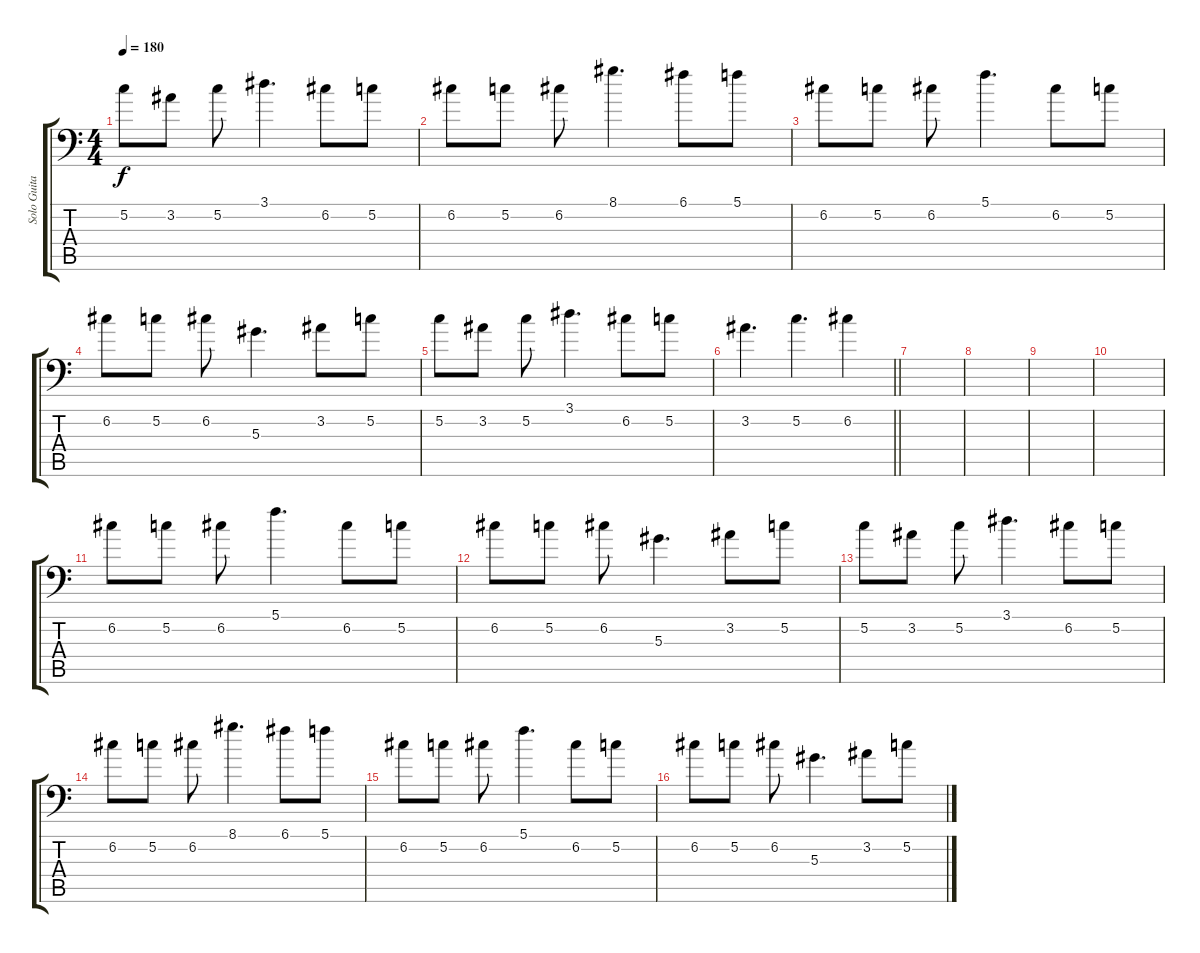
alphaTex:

\track ("Solo Guitar" "Solo Guita") {instrument distortionguitar}
\staff {score tabs}
\tuning (C4 G3 Eb3 Bb2 F2 Bb1) {hide}
\ts (4 4)
\tempo 180
\clef f4
\ks c
5.2.8{dy f} 3.2.8 5.2.8 3.1.4{d} 6.2.8 5.2.8 |
6.2.8 5.2.8 6.2.8 8.1.4{d} 6.1.8 5.1.8 |
6.2.8 5.2.8 6.2.8 5.1.4{d} 6.2.8 5.2.8 |
6.2.8 5.2.8 6.2.8 5.3.4{d} 3.2.8 5.2.8 |
5.2.8 3.2.8 5.2.8 3.1.4{d} 6.2.8 5.2.8 |
\barLineRight lightlight
3.2.4{d} 5.2.4{d} 6.2.4 |
|
|
|
|
6.2.8{volume 7} 5.2.8 6.2.8 5.1.4{d} 6.2.8 5.2.8 |
6.2.8 5.2.8 6.2.8 5.3.4{d} 3.2.8 5.2.8 |
5.2.8 3.2.8 5.2.8 3.1.4{d} 6.2.8 5.2.8 |
6.2.8 5.2.8 6.2.8 8.1.4{d} 6.1.8 5.1.8 |
6.2.8 5.2.8 6.2.8 5.1.4{d} 6.2.8 5.2.8 |
6.2.8 5.2.8 6.2.8 5.3.4{d} 3.2.8 5.2.8
